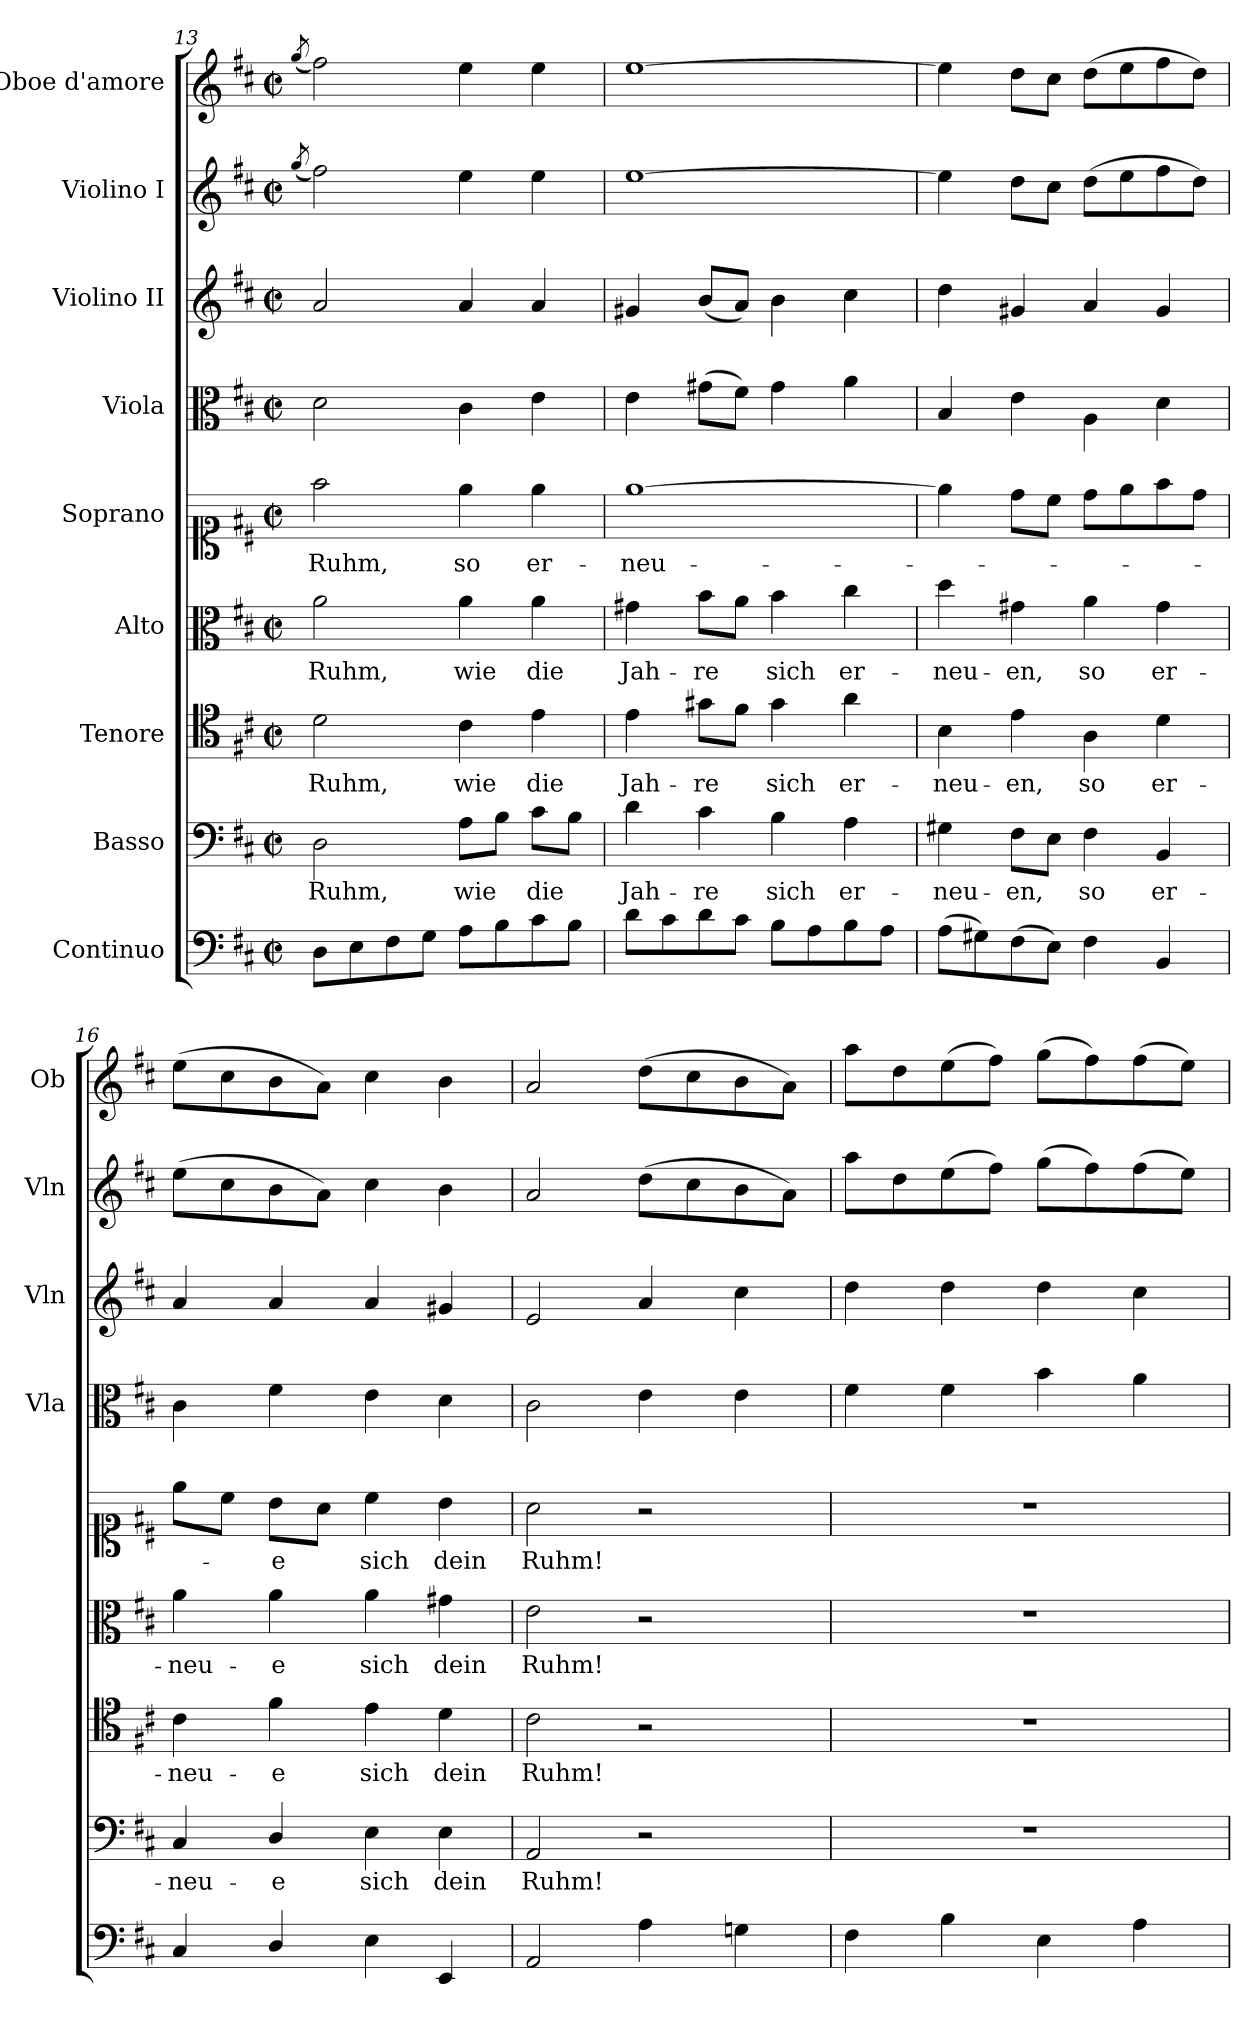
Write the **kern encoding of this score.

**kern	**kern	**text	**kern	**text	**kern	**text	**kern	**text	**kern	**kern	**kern	**kern
*part9	*part8	*part8	*part7	*part7	*part6	*part6	*part5	*part5	*part4	*part3	*part2	*part1
*staff9	*staff8	*staff8	*staff7	*staff7	*staff6	*staff6	*staff5	*staff5	*staff4	*staff3	*staff2	*staff1
*I"Continuo	*I"Basso	*	*I"Tenore	*	*I"Alto	*	*I"Soprano	*	*I"Viola	*I"Violino II	*I"Violino I	*I"Oboe d'amore
*	*	*	*	*	*	*	*	*	*I'Vla	*I'Vln	*I'Vln	*I'Ob
*clefF4	*clefF4	*	*clefC4	*	*clefC3	*	*clefC1	*	*clefC3	*clefG2	*clefG2	*clefG2
*k[f#c#]	*k[f#c#]	*	*k[f#c#]	*	*k[f#c#]	*	*k[f#c#]	*	*k[f#c#]	*k[f#c#]	*k[f#c#]	*k[f#c#]
*M2/2	*M2/2	*	*M2/2	*	*M2/2	*	*M2/2	*	*M2/2	*M2/2	*M2/2	*M2/2
*met(c|)	*met(c|)	*	*met(c|)	*	*met(c|)	*	*met(c|)	*	*met(c|)	*met(c|)	*met(c|)	*met(c|)
=13	=13	=13	=13	=13	=13	=13	=13	=13	=13	=13	=13	=13
.	.	.	.	.	.	.	.	.	.	.	(8qgg/	(8qgg/
!	!	!LO:LY:b	!	!LO:LY:b	!	!LO:LY:b	!	!LO:LY:b	!	!	!	!
8D\L	2D\	Ruhm,	2d\	Ruhm,	2a\	Ruhm,	2ff#\	Ruhm,	2d\	2a/	2ff#\)	2ff#\)
8E\	.	.	.	.	.	.	.	.	.	.	.	.
8F#\	.	.	.	.	.	.	.	.	.	.	.	.
8G\J	.	.	.	.	.	.	.	.	.	.	.	.
!	!	!LO:LY:b	!	!LO:LY:b	!	!LO:LY:b	!	!LO:LY:b	!	!	!	!
8A\L	8A\L	wie	4c#\	wie	4a\	wie	4ee\	so	4c#\	4a/	4ee\	4ee\
8B\	8B\J	.	.	.	.	.	.	.	.	.	.	.
!	!	!LO:LY:b	!	!LO:LY:b	!	!LO:LY:b	!	!LO:LY:b	!	!	!	!
8c#\	8c#\L	die	4e\	die	4a\	die	4ee\	er-	4e\	4a/	4ee\	4ee\
8B\J	8B\J	.	.	.	.	.	.	.	.	.	.	.
!!LO:PB:g=z
=14	=14	=14	=14	=14	=14	=14	=14	=14	=14	=14	=14	=14
!	!	!LO:LY:b	!	!LO:LY:b	!	!LO:LY:b	!	!LO:LY:b	!	!	!	!
8d\L	4d\	Jah-	4e\	Jah-	4g#X\	Jah-	[1ee	-neu-	4e\	4g#X/	[1ee	[1ee
8c#\	.	.	.	.	.	.	.	.	.	.	.	.
!	!	!LO:LY:b	!	!LO:LY:b	!	!LO:LY:b	!	!	!	!	!	!
8d\	4c#\	-re	8g#X\L	-re	8b\L	-re	.	.	(8g#X\L	(8b/L	.	.
8c#\J	.	.	8f#\J	.	8a\J	.	.	.	8f#\J)	8a/J)	.	.
!	!	!LO:LY:b	!	!LO:LY:b	!	!LO:LY:b	!	!	!	!	!	!
8B\L	4B\	sich	4g#\	sich	4b\	sich	.	.	4g#\	4b\	.	.
8A\	.	.	.	.	.	.	.	.	.	.	.	.
!	!	!LO:LY:b	!	!LO:LY:b	!	!LO:LY:b	!	!	!	!	!	!
8B\	4A\	er-	4a\	er-	4cc#\	er-	.	.	4a\	4cc#\	.	.
8A\J	.	.	.	.	.	.	.	.	.	.	.	.
=15	=15	=15	=15	=15	=15	=15	=15	=15	=15	=15	=15	=15
!	!	!LO:LY:b	!	!LO:LY:b	!	!LO:LY:b	!	!	!	!	!	!
(8A\L	4G#X\	-neu-	4B\	-neu-	4dd\	-neu-	4ee\]	.	4B/	4dd\	4ee\]	4ee\]
8G#X\)	.	.	.	.	.	.	.	.	.	.	.	.
!	!	!LO:LY:b	!	!LO:LY:b	!	!LO:LY:b	!	!	!	!	!	!
(8F#\	8F#\L	-en,	4e\	-en,	4g#X\	-en,	8dd\L	.	4e\	4g#X/	8dd\L	8dd\L
8E\J)	8E\J	.	.	.	.	.	8cc#\J	.	.	.	8cc#\J	8cc#\J
!	!	!LO:LY:b	!	!LO:LY:b	!	!LO:LY:b	!	!	!	!	!	!
4F#\	4F#\	so	4A\	so	4a\	so	8dd\L	.	4A\	4a/	(8dd\L	(8dd\L
.	.	.	.	.	.	.	8ee\	.	.	.	8ee\	8ee\
!	!	!LO:LY:b	!	!LO:LY:b	!	!LO:LY:b	!	!	!	!	!	!
4BB/	4BB/	er-	4d\	er-	4g#\	er-	8ff#\	.	4d\	4g#/	8ff#\	8ff#\
.	.	.	.	.	.	.	8dd\J	.	.	.	8dd\J)	8dd\J)
=16	=16	=16	=16	=16	=16	=16	=16	=16	=16	=16	=16	=16
!	!	!LO:LY:b	!	!LO:LY:b	!	!LO:LY:b	!	!	!	!	!	!
4C#/	4C#/	-neu-	4c#\	-neu-	4a\	-neu-	8ee\L	.	4c#\	4a/	(8ee\L	(8ee\L
.	.	.	.	.	.	.	8cc#\J	.	.	.	8cc#\	8cc#\
!	!	!LO:LY:b	!	!LO:LY:b	!	!LO:LY:b	!	!LO:LY:b	!	!	!	!
4D/	4D/	-e	4f#\	-e	4a\	-e	8b\L	-e	4f#\	4a/	8b\	8b\
.	.	.	.	.	.	.	8a\J	.	.	.	8a\J)	8a\J)
!	!	!LO:LY:b	!	!LO:LY:b	!	!LO:LY:b	!	!LO:LY:b	!	!	!	!
4E\	4E\	sich	4e\	sich	4a\	sich	4cc#\	sich	4e\	4a/	4cc#\	4cc#\
!	!	!LO:LY:b	!	!LO:LY:b	!	!LO:LY:b	!	!LO:LY:b	!	!	!	!
4EE/	4E\	dein	4d\	dein	4g#X\	dein	4b\	dein	4d\	4g#X/	4b\	4b\
=17	=17	=17	=17	=17	=17	=17	=17	=17	=17	=17	=17	=17
!	!	!LO:LY:b	!	!LO:LY:b	!	!LO:LY:b	!	!LO:LY:b	!	!	!	!
2AA/	2AA/	Ruhm!	2c#\	Ruhm!	2e\	Ruhm!	2a\	Ruhm!	2c#\	2e/	2a/	2a/
4A\	2r	.	2r	.	2r	.	2r	.	4e\	4a/	(8dd\L	(8dd\L
.	.	.	.	.	.	.	.	.	.	.	8cc#\	8cc#\
4Gn\	.	.	.	.	.	.	.	.	4e\	4cc#\	8b\	8b\
.	.	.	.	.	.	.	.	.	.	.	8a\J)	8a\J)
=18	=18	=18	=18	=18	=18	=18	=18	=18	=18	=18	=18	=18
4F#\	1r	.	1r	.	1r	.	1r	.	4f#\	4dd\	8aa\L	8aa\L
.	.	.	.	.	.	.	.	.	.	.	8dd\	8dd\
4B\	.	.	.	.	.	.	.	.	4f#\	4dd\	(8ee\	(8ee\
.	.	.	.	.	.	.	.	.	.	.	8ff#\J)	8ff#\J)
4E\	.	.	.	.	.	.	.	.	4b\	4dd\	(8gg\L	(8gg\L
.	.	.	.	.	.	.	.	.	.	.	8ff#\)	8ff#\)
4A\	.	.	.	.	.	.	.	.	4a\	4cc#\	(8ff#\	(8ff#\
.	.	.	.	.	.	.	.	.	.	.	8ee\J)	8ee\J)
=	=	=	=	=	=	=	=	=	=	=	=	=
*-	*-	*-	*-	*-	*-	*-	*-	*-	*-	*-	*-	*-
